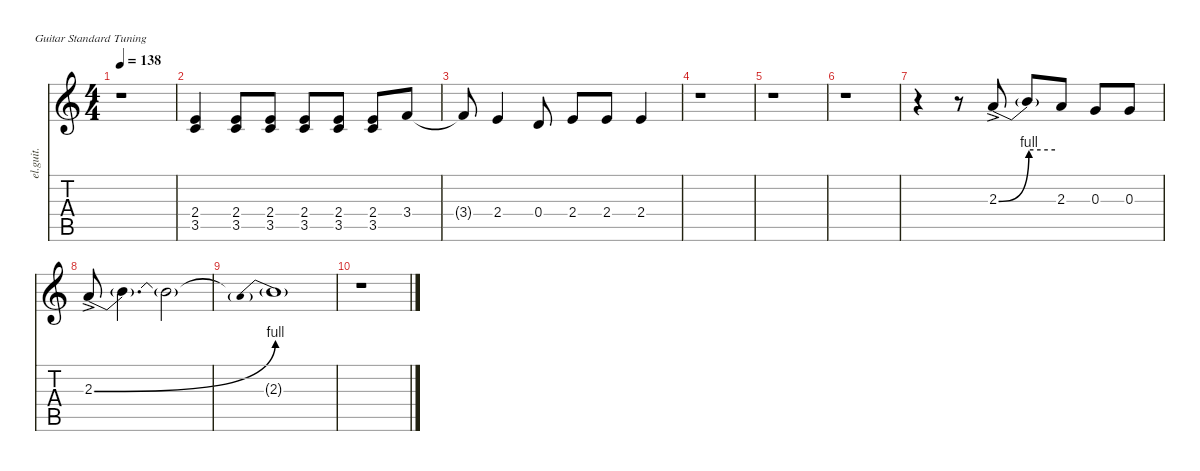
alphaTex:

\defaultSystemsLayout 4
\hideDynamics
\bracketExtendMode nobrackets
\otherSystemsTrackNameOrientation horizontal
\track ("Lead Guitar 2 (Joe Walsh)" "el.guit.") {instrument electricguitarclean}
\staff {score tabs}
\tuning (E4 B3 G3 D3 A2 E2)
\ts (4 4)
\tempo 138
\clef g2
\ks c
r.1{dy f} |
(2.4 3.5).4 (2.4 3.5).8 (2.4 3.5).8 (2.4 3.5).8 (2.4 3.5).8 (2.4 3.5).8 3.4.8 |
3.4{t}.8 2.4.4 0.4.8 2.4.8 2.4.8 2.4.4 |
r.1 |
r.1 |
r.1 |
r.4 r.8 2.3{be (bend 0 0 60 4) ac}.8{dy ff} 2.3{be (hold 0 4 60 4) t}.8{dy f} 2.3.8 0.3.8 0.3.8 |
2.3{be (bend 0 0 60 4) ac}.8{dy ff} 2.3{t}.4{d dy f} 2.3{t}.2 |
2.3{be (prebend 0 4 60 4) t}.1 |
r.1
